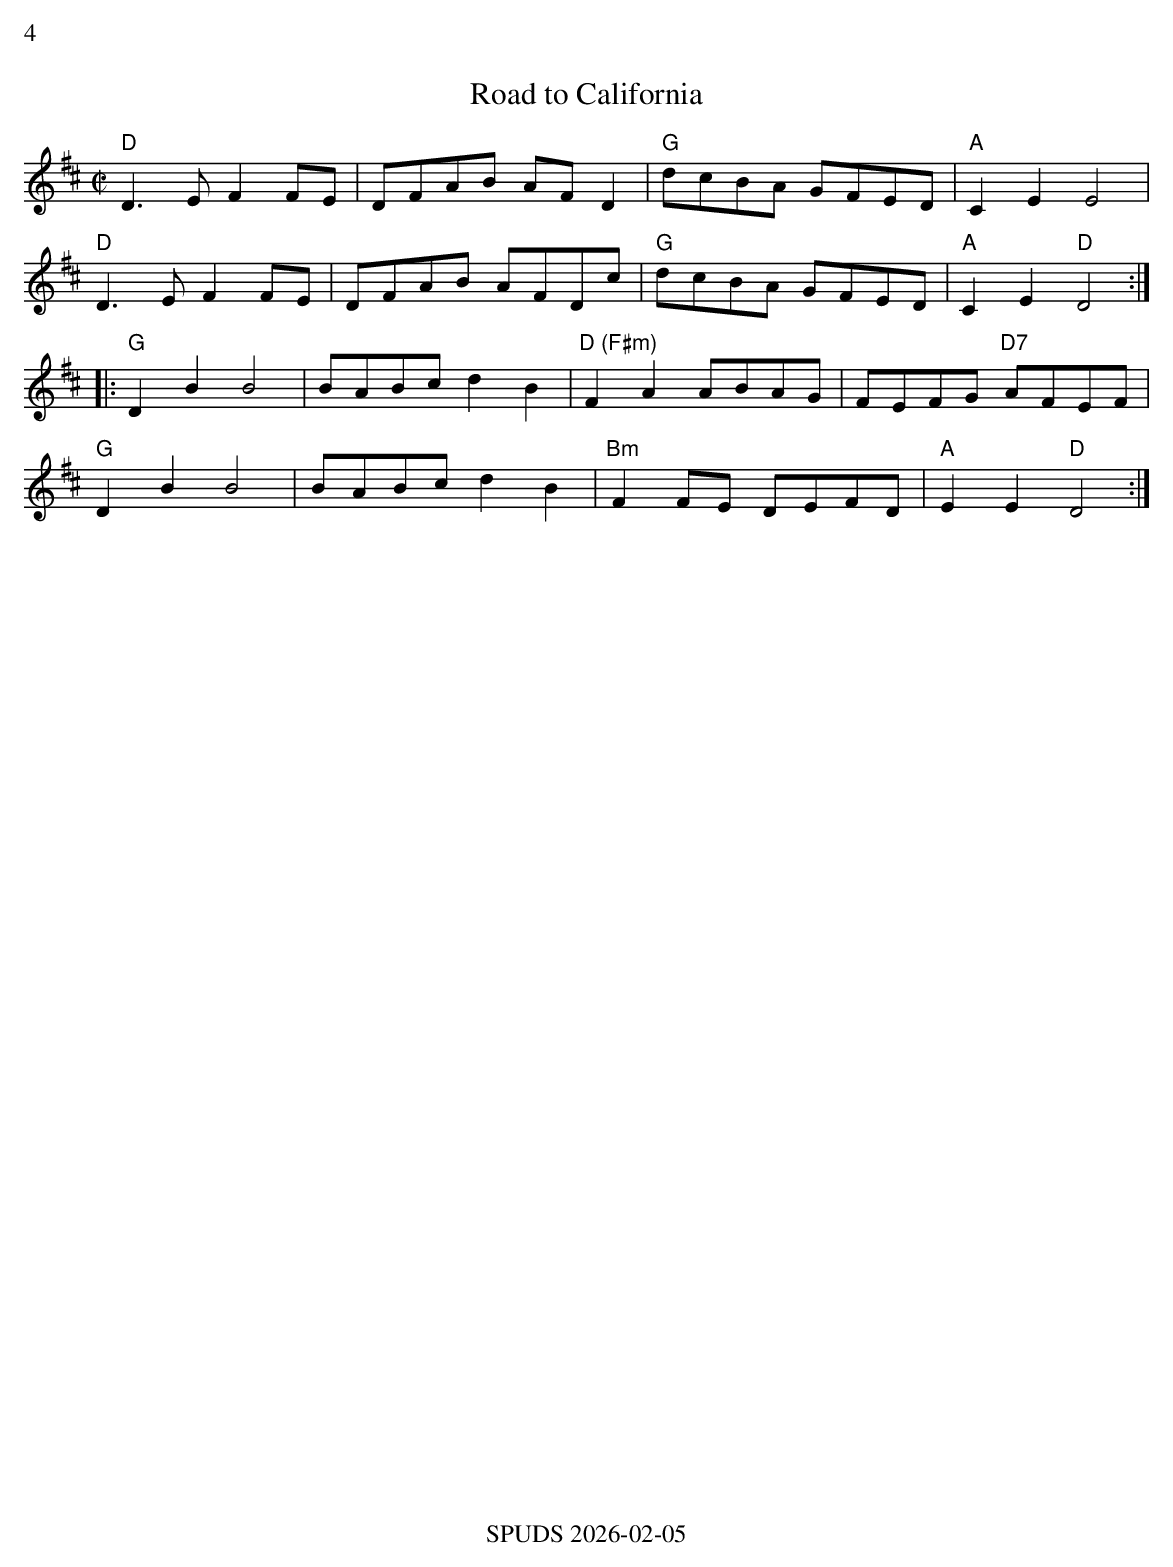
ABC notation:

X:1
%%text 4
T: Road to California
L:1/8
M: C|
K: D
"D"D3E F2FE| DFAB AFD2| "G"dcBA GFED| "A"C2E2 E4|
"D"D3E F2FE| DFAB AFDc| "G"dcBA GFED| "A"C2E2 "D"D4:|
|:"G"D2B2 B4| BABc d2B2| "D (F#m)"F2A2 ABAG| FEFG "D7"AFEF|
"G"D2B2 B4| BABc d2B2| "Bm"F2FE DEFD| "A"E2E2 "D"D4 :|
